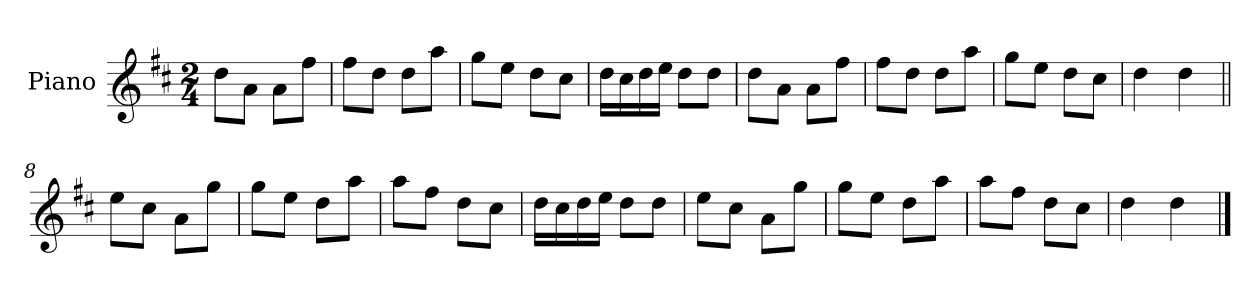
**kern
*part1
*staff1
*I"Piano
*I'Pno.
*clefG2
*k[f#c#]
*M2/4
=
8dd\L
8a\J
8a\L
8ff#\J
=1
8ff#\L
8dd\J
8dd\L
8aa\J
=2
8gg\L
8ee\J
8dd\L
8cc#\J
=3
16dd\LL
16cc#\
16dd\
16ee\JJ
8dd\L
8dd\J
=4
8dd\L
8a\J
8a\L
8ff#\J
=5
8ff#\L
8dd\J
8dd\L
8aa\J
=6
8gg\L
8ee\J
8dd\L
8cc#\J
=7
4dd\
4dd\
=8||
8ee\L
8cc#\J
8a\L
8gg\J
=9
8gg\L
8ee\J
8dd\L
8aa\J
=10
8aa\L
8ff#\J
8dd\L
8cc#\J
=11
16dd\LL
16cc#\
16dd\
16ee\JJ
8dd\L
8dd\J
=12
8ee\L
8cc#\J
8a\L
8gg\J
=13
8gg\L
8ee\J
8dd\L
8aa\J
=14
8aa\L
8ff#\J
8dd\L
8cc#\J
=15
4dd\
4dd\
==
*-
